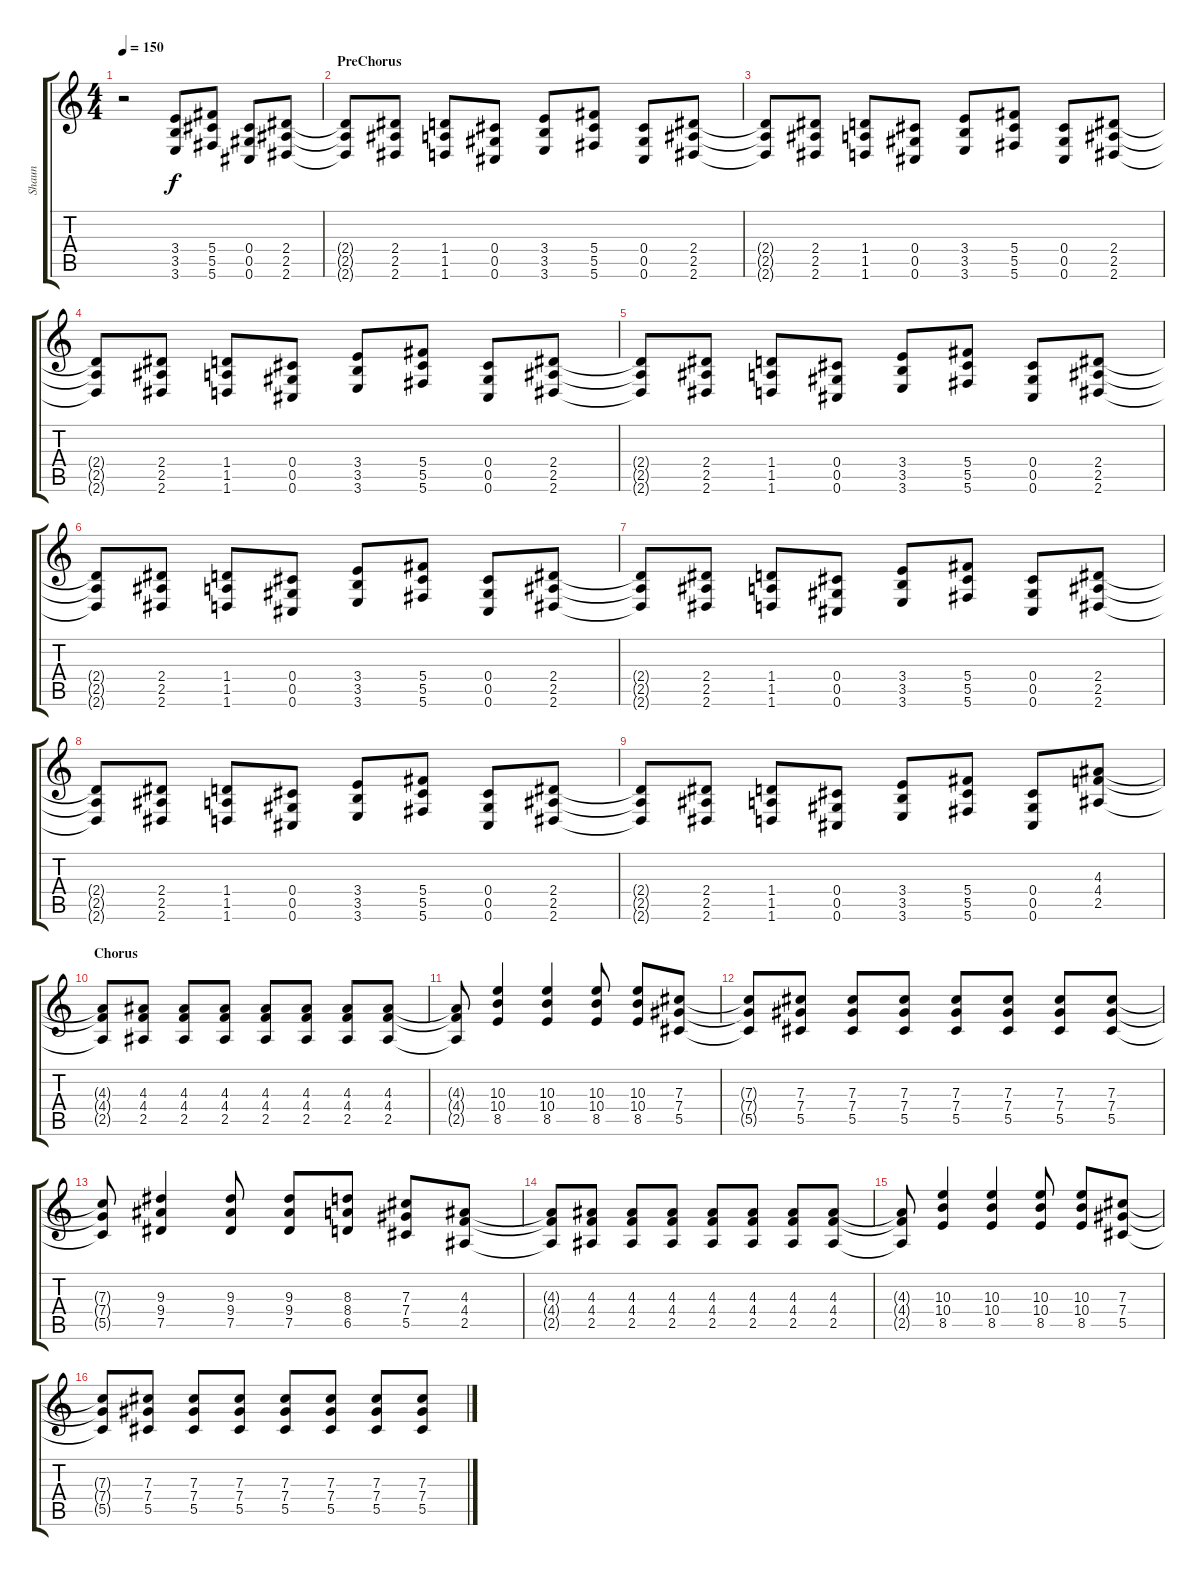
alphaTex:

\track ("Shaun" "Shaun") {instrument distortionguitar}
\staff {score tabs}
\tuning (Eb4 Bb3 Gb3 Db3 Ab2 Db2) {hide}
\ts (4 4)
\tempo 150
\clef g2
\ks c
r.2{dy f} (3.4 3.5 3.6).8 (5.4 5.5 5.6).8 (0.4 0.5 0.6).8 (2.4 2.5 2.6).8 |
\section ("" "PreChorus")
(2.4{t} 2.5{t} 2.6{t}).8 (2.4 2.5 2.6).8 (1.4 1.5 1.6).8 (0.4 0.5 0.6).8 (3.4 3.5 3.6).8 (5.4 5.5 5.6).8 (0.4 0.5 0.6).8 (2.4 2.5 2.6).8 |
(2.4{t} 2.5{t} 2.6{t}).8 (2.4 2.5 2.6).8 (1.4 1.5 1.6).8 (0.4 0.5 0.6).8 (3.4 3.5 3.6).8 (5.4 5.5 5.6).8 (0.4 0.5 0.6).8 (2.4 2.5 2.6).8 |
(2.4{t} 2.5{t} 2.6{t}).8 (2.4 2.5 2.6).8 (1.4 1.5 1.6).8 (0.4 0.5 0.6).8 (3.4 3.5 3.6).8 (5.4 5.5 5.6).8 (0.4 0.5 0.6).8 (2.4 2.5 2.6).8 |
(2.4{t} 2.5{t} 2.6{t}).8 (2.4 2.5 2.6).8 (1.4 1.5 1.6).8 (0.4 0.5 0.6).8 (3.4 3.5 3.6).8 (5.4 5.5 5.6).8 (0.4 0.5 0.6).8 (2.4 2.5 2.6).8 |
(2.4{t} 2.5{t} 2.6{t}).8 (2.4 2.5 2.6).8 (1.4 1.5 1.6).8 (0.4 0.5 0.6).8 (3.4 3.5 3.6).8 (5.4 5.5 5.6).8 (0.4 0.5 0.6).8 (2.4 2.5 2.6).8 |
(2.4{t} 2.5{t} 2.6{t}).8 (2.4 2.5 2.6).8 (1.4 1.5 1.6).8 (0.4 0.5 0.6).8 (3.4 3.5 3.6).8 (5.4 5.5 5.6).8 (0.4 0.5 0.6).8 (2.4 2.5 2.6).8 |
(2.4{t} 2.5{t} 2.6{t}).8 (2.4 2.5 2.6).8 (1.4 1.5 1.6).8 (0.4 0.5 0.6).8 (3.4 3.5 3.6).8 (5.4 5.5 5.6).8 (0.4 0.5 0.6).8 (2.4 2.5 2.6).8 |
(2.4{t} 2.5{t} 2.6{t}).8 (2.4 2.5 2.6).8 (1.4 1.5 1.6).8 (0.4 0.5 0.6).8 (3.4 3.5 3.6).8 (5.4 5.5 5.6).8 (0.4 0.5 0.6).8 (4.3 4.4 2.5).8 |
\section ("" "Chorus")
(4.3{t} 4.4{t} 2.5{t}).8 (4.3 4.4 2.5).8 (4.3 4.4 2.5).8 (4.3 4.4 2.5).8 (4.3 4.4 2.5).8 (4.3 4.4 2.5).8 (4.3 4.4 2.5).8 (4.3 4.4 2.5).8 |
(4.3{t} 4.4{t} 2.5{t}).8 (10.3 10.4 8.5).4 (10.3 10.4 8.5).4 (10.3 10.4 8.5).8 (10.3 10.4 8.5).8 (7.3 7.4 5.5).8 |
(7.3{t} 7.4{t} 5.5{t}).8 (7.3 7.4 5.5).8 (7.3 7.4 5.5).8 (7.3 7.4 5.5).8 (7.3 7.4 5.5).8 (7.3 7.4 5.5).8 (7.3 7.4 5.5).8 (7.3 7.4 5.5).8 |
(7.3{t} 7.4{t} 5.5{t}).8 (9.3 9.4 7.5).4 (9.3 9.4 7.5).8 (9.3 9.4 7.5).8 (8.3 8.4 6.5).8 (7.3 7.4 5.5).8 (4.3 4.4 2.5).8 |
(4.3{t} 4.4{t} 2.5{t}).8 (4.3 4.4 2.5).8 (4.3 4.4 2.5).8 (4.3 4.4 2.5).8 (4.3 4.4 2.5).8 (4.3 4.4 2.5).8 (4.3 4.4 2.5).8 (4.3 4.4 2.5).8 |
(4.3{t} 4.4{t} 2.5{t}).8 (10.3 10.4 8.5).4 (10.3 10.4 8.5).4 (10.3 10.4 8.5).8 (10.3 10.4 8.5).8 (7.3 7.4 5.5).8 |
(7.3{t} 7.4{t} 5.5{t}).8 (7.3 7.4 5.5).8 (7.3 7.4 5.5).8 (7.3 7.4 5.5).8 (7.3 7.4 5.5).8 (7.3 7.4 5.5).8 (7.3 7.4 5.5).8 (7.3 7.4 5.5).8
